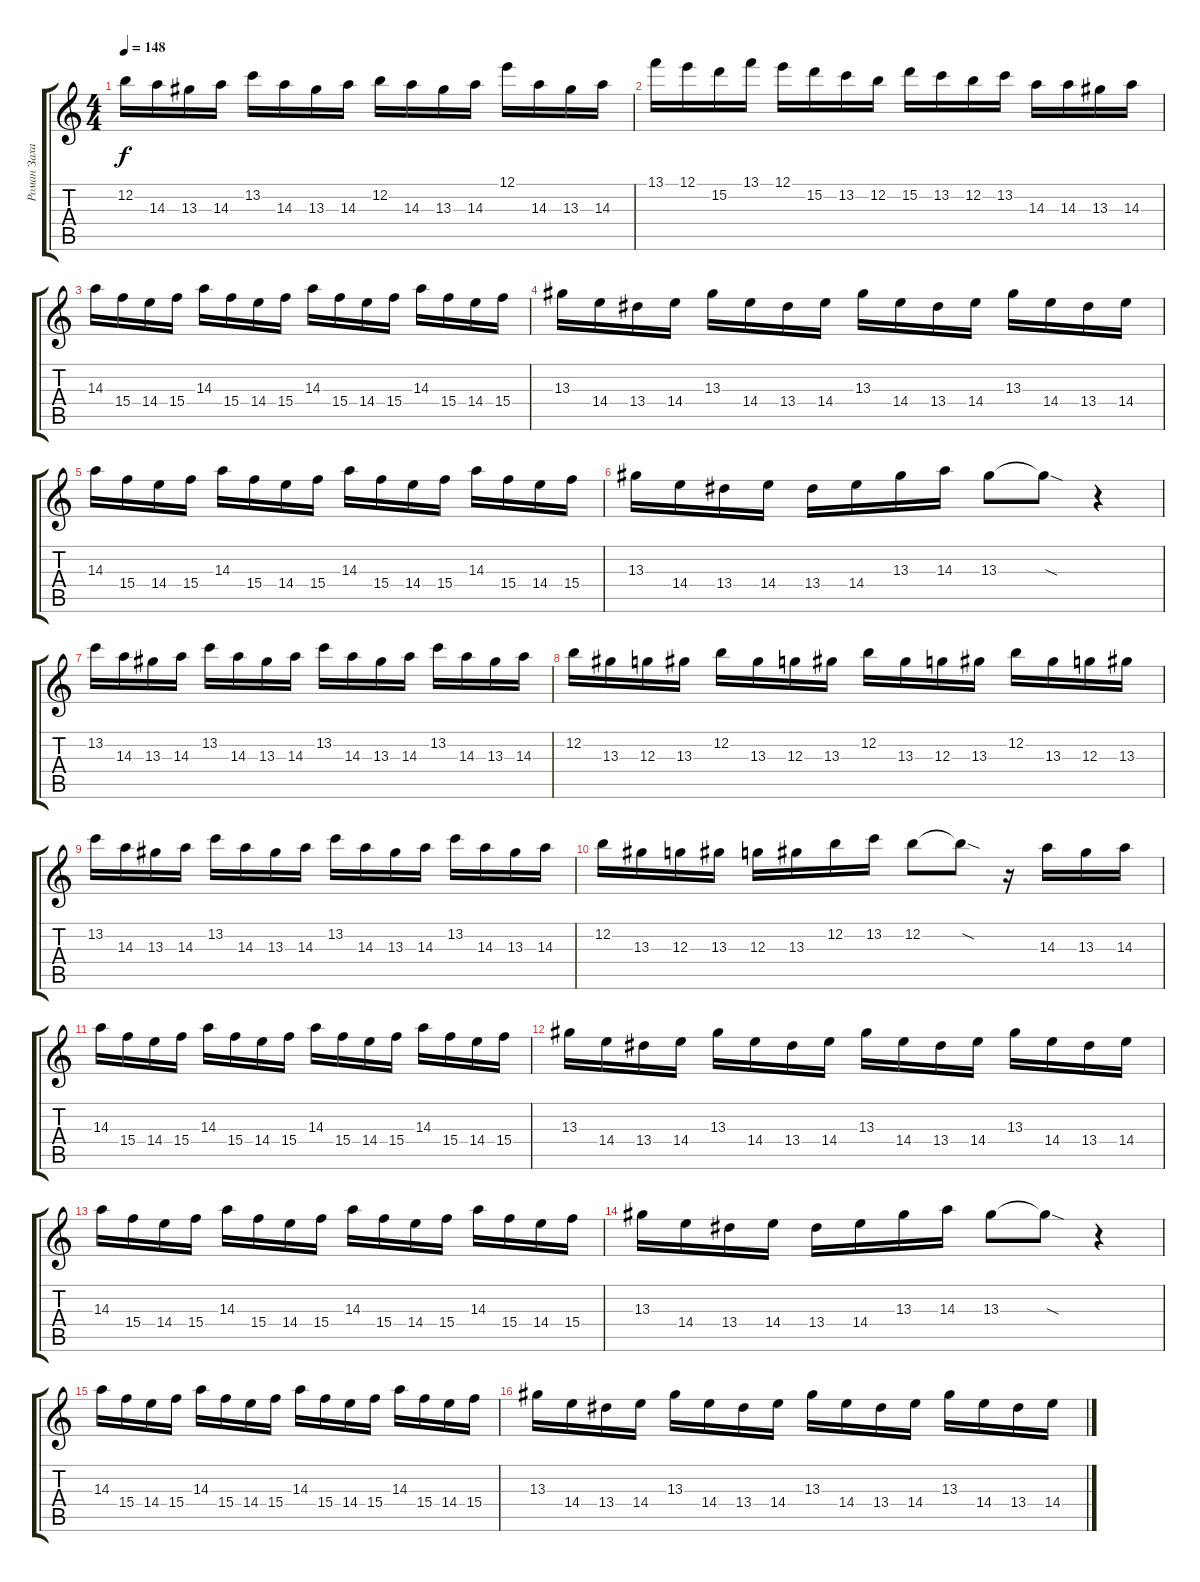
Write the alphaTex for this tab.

\track ("Роман Захаров" "Роман Заха") {instrument distortionguitar}
\staff {score tabs}
\tuning (E4 B3 G3 D3 A2 E2) {hide}
\ts (4 4)
\tempo 148
\clef g2
\ks c
12.2.16{dy f} 14.3.16 13.3.16 14.3.16 13.2.16 14.3.16 13.3.16 14.3.16 12.2.16 14.3.16 13.3.16 14.3.16 12.1.16 14.3.16 13.3.16 14.3.16 |
13.1.16 12.1.16 15.2.16 13.1.16 12.1.16 15.2.16 13.2.16 12.2.16 15.2.16 13.2.16 12.2.16 13.2.16 14.3.16 14.3.16 13.3.16 14.3.16 |
14.3.16 15.4.16 14.4.16 15.4.16 14.3.16 15.4.16 14.4.16 15.4.16 14.3.16 15.4.16 14.4.16 15.4.16 14.3.16 15.4.16 14.4.16 15.4.16 |
13.3.16 14.4.16 13.4.16 14.4.16 13.3.16 14.4.16 13.4.16 14.4.16 13.3.16 14.4.16 13.4.16 14.4.16 13.3.16 14.4.16 13.4.16 14.4.16 |
14.3.16 15.4.16 14.4.16 15.4.16 14.3.16 15.4.16 14.4.16 15.4.16 14.3.16 15.4.16 14.4.16 15.4.16 14.3.16 15.4.16 14.4.16 15.4.16 |
13.3.16 14.4.16 13.4.16 14.4.16 13.4.16 14.4.16 13.3.16 14.3.16 13.3.8 13.3{sod t}.8 r.4 |
13.2.16 14.3.16 13.3.16 14.3.16 13.2.16 14.3.16 13.3.16 14.3.16 13.2.16 14.3.16 13.3.16 14.3.16 13.2.16 14.3.16 13.3.16 14.3.16 |
12.2.16 13.3.16 12.3.16 13.3.16 12.2.16 13.3.16 12.3.16 13.3.16 12.2.16 13.3.16 12.3.16 13.3.16 12.2.16 13.3.16 12.3.16 13.3.16 |
13.2.16 14.3.16 13.3.16 14.3.16 13.2.16 14.3.16 13.3.16 14.3.16 13.2.16 14.3.16 13.3.16 14.3.16 13.2.16 14.3.16 13.3.16 14.3.16 |
12.2.16 13.3.16 12.3.16 13.3.16 12.3.16 13.3.16 12.2.16 13.2.16 12.2.8 12.2{sod t}.8 r.16 14.3.16 13.3.16 14.3.16 |
14.3.16 15.4.16 14.4.16 15.4.16 14.3.16 15.4.16 14.4.16 15.4.16 14.3.16 15.4.16 14.4.16 15.4.16 14.3.16 15.4.16 14.4.16 15.4.16 |
13.3.16 14.4.16 13.4.16 14.4.16 13.3.16 14.4.16 13.4.16 14.4.16 13.3.16 14.4.16 13.4.16 14.4.16 13.3.16 14.4.16 13.4.16 14.4.16 |
14.3.16 15.4.16 14.4.16 15.4.16 14.3.16 15.4.16 14.4.16 15.4.16 14.3.16 15.4.16 14.4.16 15.4.16 14.3.16 15.4.16 14.4.16 15.4.16 |
13.3.16 14.4.16 13.4.16 14.4.16 13.4.16 14.4.16 13.3.16 14.3.16 13.3.8 13.3{sod t}.8 r.4 |
14.3.16 15.4.16 14.4.16 15.4.16 14.3.16 15.4.16 14.4.16 15.4.16 14.3.16 15.4.16 14.4.16 15.4.16 14.3.16 15.4.16 14.4.16 15.4.16 |
13.3.16 14.4.16 13.4.16 14.4.16 13.3.16 14.4.16 13.4.16 14.4.16 13.3.16 14.4.16 13.4.16 14.4.16 13.3.16 14.4.16 13.4.16 14.4.16
